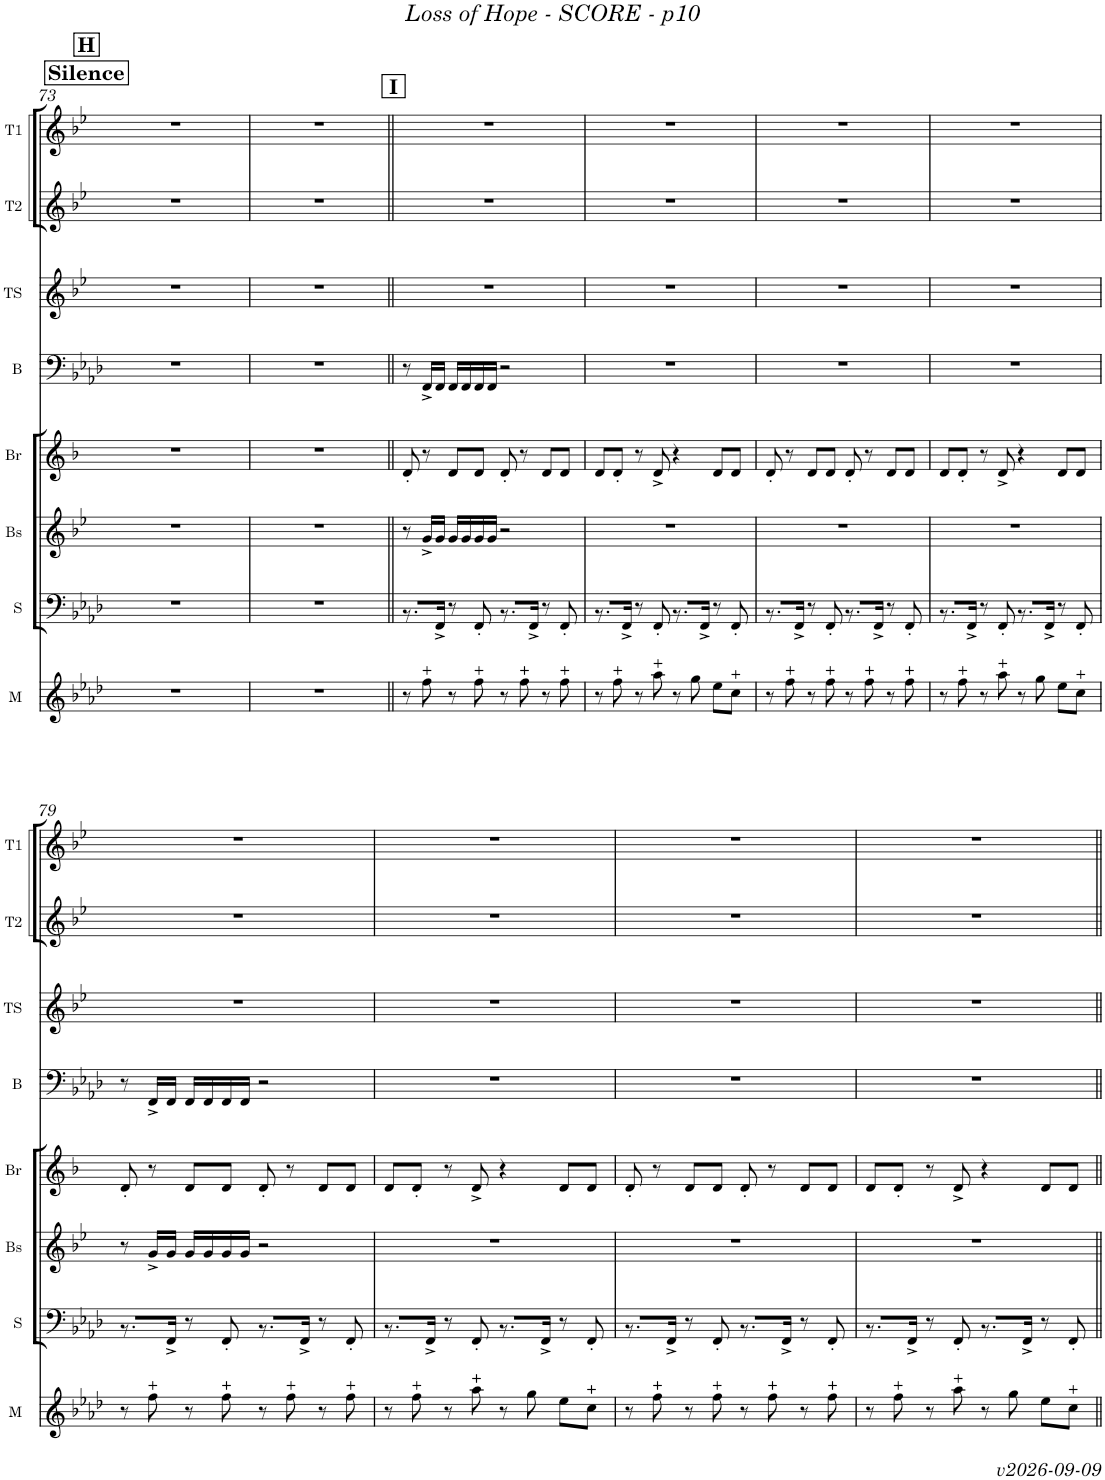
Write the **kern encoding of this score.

**kern	**kern	**kern	**kern	**kern	**kern	**kern	**kern
*part8	*part7	*part6	*part5	*part4	*part3	*part2	*part1
*staff8	*staff7	*staff6	*staff5	*staff4	*staff3	*staff2	*staff1
*I"Marimba	*I"Sousa	*I"Bass Sax	*I"Bari Sax	*I"Trombone	*I"Tenor Sax	*I"Trumpet 2	*I"Trumpet 1
*I'M	*I'S	*I'Bs	*I'Br	*	*I'TS	*I'T2	*I'T1
!!LO:PB:g=z
*clefG2	*clefF4	*clefG2	*clefG2	*clefF4	*clefG2	*clefG2	*clefG2
*	*	*Trd15c26	*Trd12c21	*	*Trd8c14	*Trd1c2	*Trd1c2
*k[b-e-a-d-]	*k[b-e-a-d-]	*k[b-e-]	*k[b-]	*k[b-e-a-d-]	*k[b-e-]	*k[b-e-]	*k[b-e-]
*M4/4	*M4/4	*M4/4	*M4/4	*M4/4	*M4/4	*M4/4	*M4/4
!!LO:REH:place=s1:a:B:cj:fs=14:t=H
!!LO:REH:place=s1:a:B:cj:fs=14:t=Silence
=73	=73	=73	=73	=73	=73	=73	=73
1r	1r	1r	1r	1r	1r	1r	1r
=74	=74	=74	=74	=74	=74	=74	=74
1r	1r	1r	1r	1r	1r	1r	1r
!!LO:REH:place=s1:a:B:cj:fs=14:t=I
=75||	=75||	=75||	=75||	=75||	=75||	=75||	=75||
8r	8.r	8r	8d'/	8r	1r	1r	1r
8ff\	.	16g^/LL	8r	16FF^/LL	.	.	.
.	16FF^/Jk	16g/JJ	.	16FF/JJ	.	.	.
8r	8r	16g/LL	8d/L	16FF/LL	.	.	.
.	.	16g/	.	16FF/	.	.	.
8ff\	8FF'/	16g/	8d/J	16FF/	.	.	.
.	.	16g/JJ	.	16FF/JJ	.	.	.
8r	8.r	2r	8d'/	2r	.	.	.
8ff\	.	.	8r	.	.	.	.
.	16FF^/Jk	.	.	.	.	.	.
8r	8r	.	8d/L	.	.	.	.
8ff\	8FF'/	.	8d/J	.	.	.	.
=76	=76	=76	=76	=76	=76	=76	=76
8r	8.r	1r	8d/L	1r	1r	1r	1r
8ff\	.	.	8d'/J	.	.	.	.
.	16FF^/Jk	.	.	.	.	.	.
8r	8r	.	8r	.	.	.	.
8aa-\	8FF'/	.	8d^/	.	.	.	.
8r	8.r	.	4r	.	.	.	.
8gg\	.	.	.	.	.	.	.
.	16FF^/Jk	.	.	.	.	.	.
8ee-\L	8r	.	8d/L	.	.	.	.
8cc\J	8FF'/	.	8d/J	.	.	.	.
=77	=77	=77	=77	=77	=77	=77	=77
8r	8.r	1r	8d'/	1r	1r	1r	1r
8ff\	.	.	8r	.	.	.	.
.	16FF^/Jk	.	.	.	.	.	.
8r	8r	.	8d/L	.	.	.	.
8ff\	8FF'/	.	8d/J	.	.	.	.
8r	8.r	.	8d'/	.	.	.	.
8ff\	.	.	8r	.	.	.	.
.	16FF^/Jk	.	.	.	.	.	.
8r	8r	.	8d/L	.	.	.	.
8ff\	8FF'/	.	8d/J	.	.	.	.
=78	=78	=78	=78	=78	=78	=78	=78
8r	8.r	1r	8d/L	1r	1r	1r	1r
8ff\	.	.	8d'/J	.	.	.	.
.	16FF^/Jk	.	.	.	.	.	.
8r	8r	.	8r	.	.	.	.
8aa-\	8FF'/	.	8d^/	.	.	.	.
8r	8.r	.	4r	.	.	.	.
8gg\	.	.	.	.	.	.	.
.	16FF^/Jk	.	.	.	.	.	.
8ee-\L	8r	.	8d/L	.	.	.	.
8cc\J	8FF'/	.	8d/J	.	.	.	.
!!LO:LB:g=z
=79	=79	=79	=79	=79	=79	=79	=79
8r	8.r	8r	8d'/	8r	1r	1r	1r
8ff\	.	16g^/LL	8r	16FF^/LL	.	.	.
.	16FF^/Jk	16g/JJ	.	16FF/JJ	.	.	.
8r	8r	16g/LL	8d/L	16FF/LL	.	.	.
.	.	16g/	.	16FF/	.	.	.
8ff\	8FF'/	16g/	8d/J	16FF/	.	.	.
.	.	16g/JJ	.	16FF/JJ	.	.	.
8r	8.r	2r	8d'/	2r	.	.	.
8ff\	.	.	8r	.	.	.	.
.	16FF^/Jk	.	.	.	.	.	.
8r	8r	.	8d/L	.	.	.	.
8ff\	8FF'/	.	8d/J	.	.	.	.
=80	=80	=80	=80	=80	=80	=80	=80
8r	8.r	1r	8d/L	1r	1r	1r	1r
8ff\	.	.	8d'/J	.	.	.	.
.	16FF^/Jk	.	.	.	.	.	.
8r	8r	.	8r	.	.	.	.
8aa-\	8FF'/	.	8d^/	.	.	.	.
8r	8.r	.	4r	.	.	.	.
8gg\	.	.	.	.	.	.	.
.	16FF^/Jk	.	.	.	.	.	.
8ee-\L	8r	.	8d/L	.	.	.	.
8cc\J	8FF'/	.	8d/J	.	.	.	.
=81	=81	=81	=81	=81	=81	=81	=81
8r	8.r	1r	8d'/	1r	1r	1r	1r
8ff\	.	.	8r	.	.	.	.
.	16FF^/Jk	.	.	.	.	.	.
8r	8r	.	8d/L	.	.	.	.
8ff\	8FF'/	.	8d/J	.	.	.	.
8r	8.r	.	8d'/	.	.	.	.
8ff\	.	.	8r	.	.	.	.
.	16FF^/Jk	.	.	.	.	.	.
8r	8r	.	8d/L	.	.	.	.
8ff\	8FF'/	.	8d/J	.	.	.	.
=82	=82	=82	=82	=82	=82	=82	=82
8r	8.r	1r	8d/L	1r	1r	1r	1r
8ff\	.	.	8d'/J	.	.	.	.
.	16FF^/Jk	.	.	.	.	.	.
8r	8r	.	8r	.	.	.	.
8aa-\	8FF'/	.	8d^/	.	.	.	.
8r	8.r	.	4r	.	.	.	.
8gg\	.	.	.	.	.	.	.
.	16FF^/Jk	.	.	.	.	.	.
8ee-\L	8r	.	8d/L	.	.	.	.
8cc\J	8FF'/	.	8d/J	.	.	.	.
=||	=||	=||	=||	=||	=||	=||	=||
*-	*-	*-	*-	*-	*-	*-	*-
